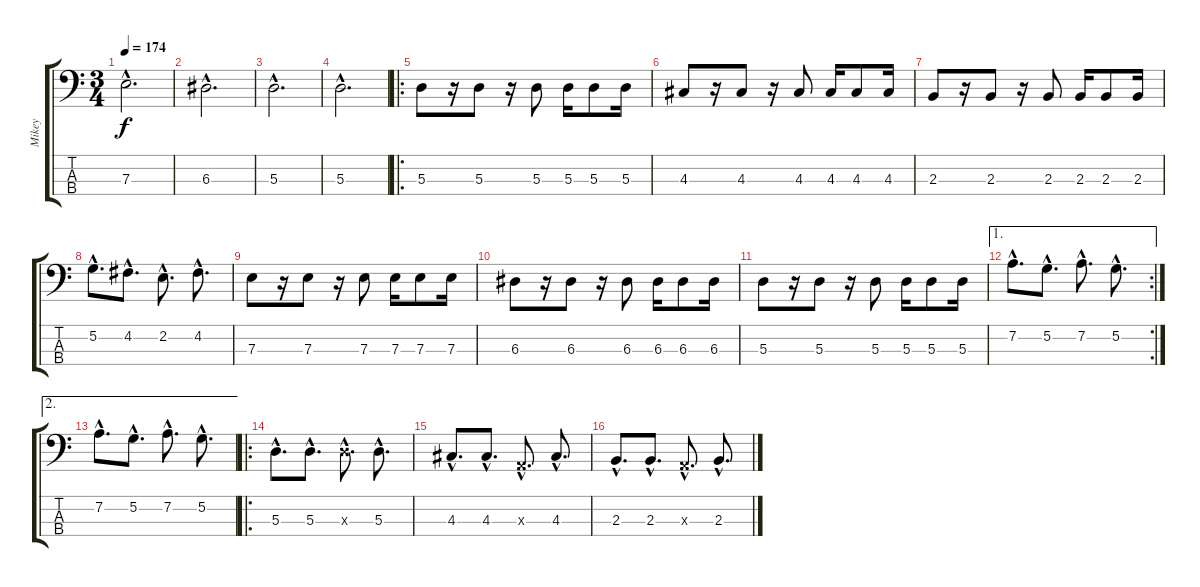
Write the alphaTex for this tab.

\track ("Mikey" "Mikey") {instrument electricbassfinger}
\staff {score tabs}
\tuning (G2 D2 A1 E1) {hide}
\ts (3 4)
\tempo 174
\clef f4
\ks c
7.3{hac}.2{d dy f} |
6.3{hac}.2{d} |
5.3{hac}.2{d} |
5.3{hac}.2{d} |
\ro
5.3.8 r.16 5.3.8 r.16 5.3.8 5.3.16 5.3.8 5.3.16 |
4.3.8 r.16 4.3.8 r.16 4.3.8 4.3.16 4.3.8 4.3.16 |
2.3.8 r.16 2.3.8 r.16 2.3.8 2.3.16 2.3.8 2.3.16 |
5.2{hac}.8{d} 4.2{hac}.8{d} 2.2{hac}.8{d} 4.2{hac}.8{d} |
7.3.8 r.16 7.3.8 r.16 7.3.8 7.3.16 7.3.8 7.3.16 |
6.3.8 r.16 6.3.8 r.16 6.3.8 6.3.16 6.3.8 6.3.16 |
5.3.8 r.16 5.3.8 r.16 5.3.8 5.3.16 5.3.8 5.3.16 |
\ae 1
\rc 2
7.2{hac}.8{d} 5.2{hac}.8{d} 7.2{hac}.8{d} 5.2{hac}.8{d} |
\ae 2
7.2{hac}.8{d} 5.2{hac}.8{d} 7.2{hac}.8{d} 5.2{hac}.8{d} |
\ro
5.3{hac}.8{d} 5.3{hac}.8{d} 5.3{hac x}.8{d} 5.3{hac}.8{d} |
4.3{hac}.8{d} 4.3{hac}.8{d} 0.3{hac x}.8{d} 4.3{hac}.8{d} |
2.3{hac}.8{d} 2.3{hac}.8{d} 0.3{hac x}.8{d} 2.3{hac}.8{d}
